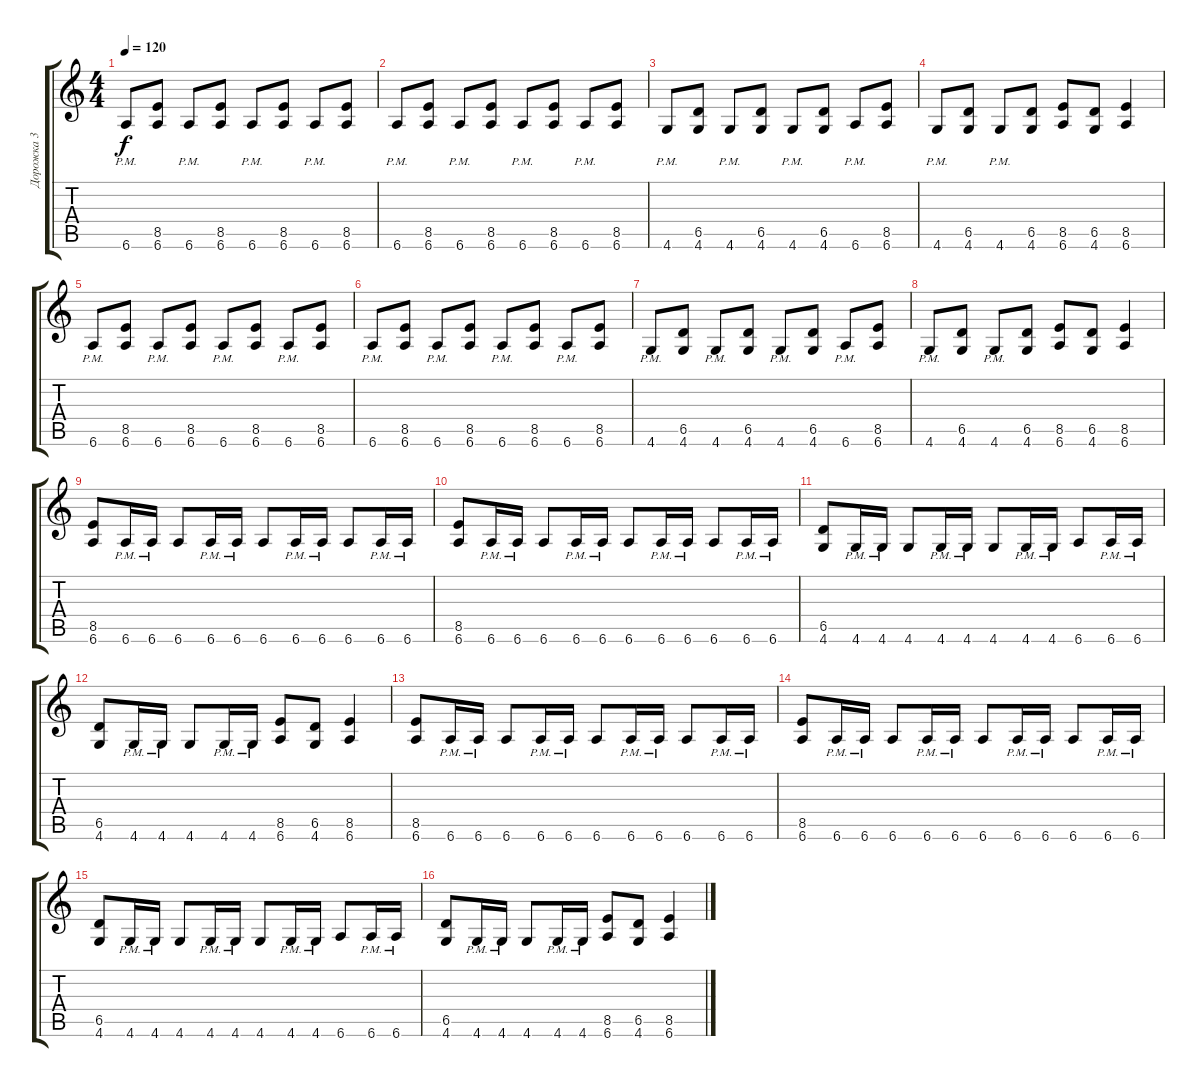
\track ("Дорожка 3" "Дорожка 3") {instrument distortionguitar}
\staff {score tabs}
\tuning (Eb4 Bb3 Gb3 Db3 Ab2 Eb2) {hide}
\ts (4 4)
\tempo 120
\clef g2
\ks c
6.6{pm}.8{dy f} (8.5 6.6).8 6.6{pm}.8 (8.5 6.6).8 6.6{pm}.8 (8.5 6.6).8 6.6{pm}.8 (8.5 6.6).8 |
6.6{pm}.8 (8.5 6.6).8 6.6{pm}.8 (8.5 6.6).8 6.6{pm}.8 (8.5 6.6).8 6.6{pm}.8 (8.5 6.6).8 |
4.6{pm}.8 (6.5 4.6).8 4.6{pm}.8 (6.5 4.6).8 4.6{pm}.8 (6.5 4.6).8 6.6{pm}.8 (8.5 6.6).8 |
4.6{pm}.8 (6.5 4.6).8 4.6{pm}.8 (6.5 4.6).8 (8.5 6.6).8 (6.5 4.6).8 (8.5 6.6).4 |
6.6{pm}.8 (8.5 6.6).8 6.6{pm}.8 (8.5 6.6).8 6.6{pm}.8 (8.5 6.6).8 6.6{pm}.8 (8.5 6.6).8 |
6.6{pm}.8 (8.5 6.6).8 6.6{pm}.8 (8.5 6.6).8 6.6{pm}.8 (8.5 6.6).8 6.6{pm}.8 (8.5 6.6).8 |
4.6{pm}.8 (6.5 4.6).8 4.6{pm}.8 (6.5 4.6).8 4.6{pm}.8 (6.5 4.6).8 6.6{pm}.8 (8.5 6.6).8 |
4.6{pm}.8 (6.5 4.6).8 4.6{pm}.8 (6.5 4.6).8 (8.5 6.6).8 (6.5 4.6).8 (8.5 6.6).4 |
(8.5 6.6).8 6.6{pm}.16 6.6{pm}.16 6.6.8 6.6{pm}.16 6.6{pm}.16 6.6.8 6.6{pm}.16 6.6{pm}.16 6.6.8 6.6{pm}.16 6.6{pm}.16 |
(8.5 6.6).8 6.6{pm}.16 6.6{pm}.16 6.6.8 6.6{pm}.16 6.6{pm}.16 6.6.8 6.6{pm}.16 6.6{pm}.16 6.6.8 6.6{pm}.16 6.6{pm}.16 |
(6.5 4.6).8 4.6{pm}.16 4.6{pm}.16 4.6.8 4.6{pm}.16 4.6{pm}.16 4.6.8 4.6{pm}.16 4.6{pm}.16 6.6.8 6.6{pm}.16 6.6{pm}.16 |
(6.5 4.6).8 4.6{pm}.16 4.6{pm}.16 4.6.8 4.6{pm}.16 4.6{pm}.16 (8.5 6.6).8 (6.5 4.6).8 (8.5 6.6).4 |
(8.5 6.6).8 6.6{pm}.16 6.6{pm}.16 6.6.8 6.6{pm}.16 6.6{pm}.16 6.6.8 6.6{pm}.16 6.6{pm}.16 6.6.8 6.6{pm}.16 6.6{pm}.16 |
(8.5 6.6).8 6.6{pm}.16 6.6{pm}.16 6.6.8 6.6{pm}.16 6.6{pm}.16 6.6.8 6.6{pm}.16 6.6{pm}.16 6.6.8 6.6{pm}.16 6.6{pm}.16 |
(6.5 4.6).8 4.6{pm}.16 4.6{pm}.16 4.6.8 4.6{pm}.16 4.6{pm}.16 4.6.8 4.6{pm}.16 4.6{pm}.16 6.6.8 6.6{pm}.16 6.6{pm}.16 |
(6.5 4.6).8 4.6{pm}.16 4.6{pm}.16 4.6.8 4.6{pm}.16 4.6{pm}.16 (8.5 6.6).8 (6.5 4.6).8 (8.5 6.6).4
